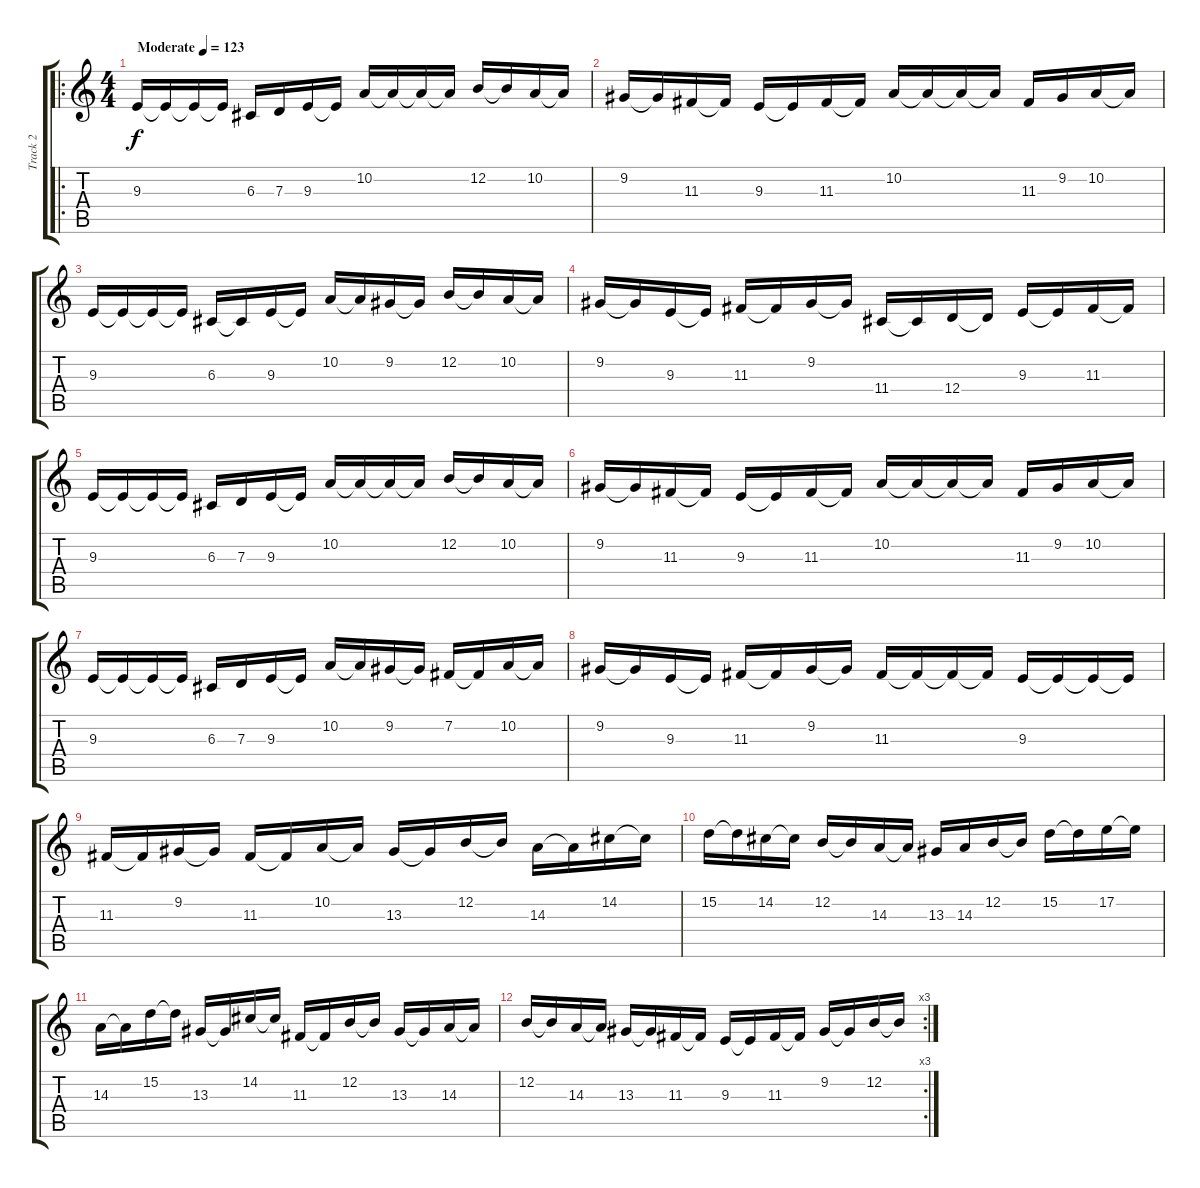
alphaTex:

\track ("Track 2" "Track 2") {instrument lead5charang}
\staff {score tabs}
\tuning (E4 B3 G3 D3 A2 E2) {hide}
\ro
\ts (4 4)
\tempo (123 "Moderate")
\clef g2
\ks c
9.3.16{dy f instrument lead5charang} 9.3{t}.16 9.3{t}.16 9.3{t}.16 6.3.16 7.3.16 9.3.16 9.3{t}.16 10.2.16 10.2{t}.16 10.2{t}.16 10.2{t}.16 12.2.16 12.2{t}.16 10.2.16 10.2{t}.16 |
9.2.16 9.2{t}.16 11.3.16 11.3{t}.16 9.3.16 9.3{t}.16 11.3.16 11.3{t}.16 10.2.16 10.2{t}.16 10.2{t}.16 10.2{t}.16 11.3.16 9.2.16 10.2.16 10.2{t}.16 |
9.3.16 9.3{t}.16 9.3{t}.16 9.3{t}.16 6.3.16 6.3{t}.16 9.3.16 9.3{t}.16 10.2.16 10.2{t}.16 9.2.16 9.2{t}.16 12.2.16 12.2{t}.16 10.2.16 10.2{t}.16 |
9.2.16 9.2{t}.16 9.3.16 9.3{t}.16 11.3.16 11.3{t}.16 9.2.16 9.2{t}.16 11.4.16 11.4{t}.16 12.4.16 12.4{t}.16 9.3.16 9.3{t}.16 11.3.16 11.3{t}.16 |
9.3.16 9.3{t}.16 9.3{t}.16 9.3{t}.16 6.3.16 7.3.16 9.3.16 9.3{t}.16 10.2.16 10.2{t}.16 10.2{t}.16 10.2{t}.16 12.2.16 12.2{t}.16 10.2.16 10.2{t}.16 |
9.2.16 9.2{t}.16 11.3.16 11.3{t}.16 9.3.16 9.3{t}.16 11.3.16 11.3{t}.16 10.2.16 10.2{t}.16 10.2{t}.16 10.2{t}.16 11.3.16 9.2.16 10.2.16 10.2{t}.16 |
9.3.16 9.3{t}.16 9.3{t}.16 9.3{t}.16 6.3.16 7.3.16 9.3.16 9.3{t}.16 10.2.16 10.2{t}.16 9.2.16 9.2{t}.16 7.2.16 7.2{t}.16 10.2.16 10.2{t}.16 |
9.2.16 9.2{t}.16 9.3.16 9.3{t}.16 11.3.16 11.3{t}.16 9.2.16 9.2{t}.16 11.3.16 11.3{t}.16 11.3{t}.16 11.3{t}.16 9.3.16 9.3{t}.16 9.3{t}.16 9.3{t}.16 |
11.3.16 11.3{t}.16 9.2.16 9.2{t}.16 11.3.16 11.3{t}.16 10.2.16 10.2{t}.16 13.3.16 13.3{t}.16 12.2.16 12.2{t}.16 14.3.16 14.3{t}.16 14.2.16 14.2{t}.16 |
15.2.16 15.2{t}.16 14.2.16 14.2{t}.16 12.2.16 12.2{t}.16 14.3.16 14.3{t}.16 13.3.16 14.3.16 12.2.16 12.2{t}.16 15.2.16 15.2{t}.16 17.2.16 17.2{t}.16 |
14.3.16 14.3{t}.16 15.2.16 15.2{t}.16 13.3.16 13.3{t}.16 14.2.16 14.2{t}.16 11.3.16 11.3{t}.16 12.2.16 12.2{t}.16 13.3.16 13.3{t}.16 14.3.16 14.3{t}.16 |
\rc 3
12.2.16 12.2{t}.16 14.3.16 14.3{t}.16 13.3.16 13.3{t}.16 11.3.16 11.3{t}.16 9.3.16 9.3{t}.16 11.3.16 11.3{t}.16 9.2.16 9.2{t}.16 12.2.16 12.2{t}.16
